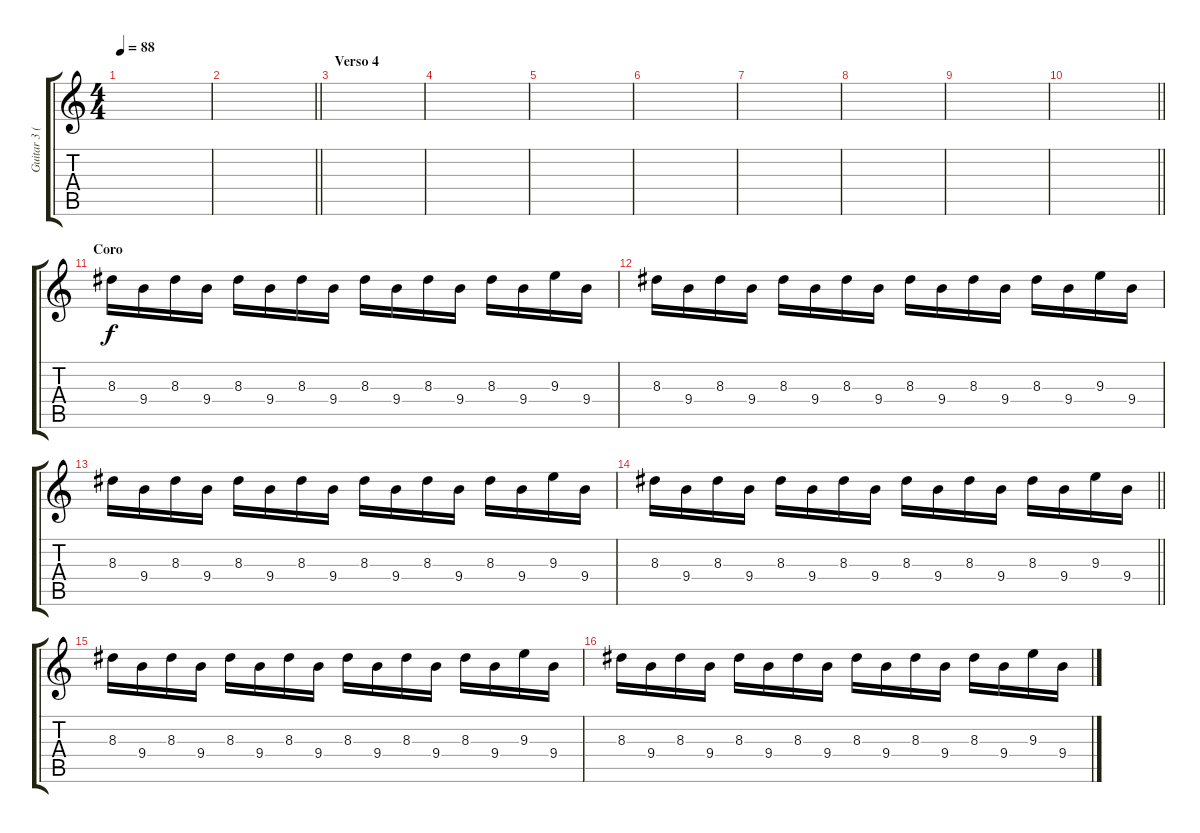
\track ("Guitar 3 (?)" "Guitar 3 (") {instrument distortionguitar}
\staff {score tabs}
\tuning (E4 B3 G3 D3 A2 D2) {hide}
\ts (4 4)
\tempo 88
\clef g2
\ks c
|
\barLineRight lightlight
|
\section ("" "Verso 4")
|
|
|
|
|
|
|
\barLineRight lightlight
|
\section ("" "Coro")
8.3.16 9.4.16 8.3.16 9.4.16 8.3.16 9.4.16 8.3.16 9.4.16 8.3.16 9.4.16 8.3.16 9.4.16 8.3.16 9.4.16 9.3.16 9.4.16 |
8.3.16 9.4.16 8.3.16 9.4.16 8.3.16 9.4.16 8.3.16 9.4.16 8.3.16 9.4.16 8.3.16 9.4.16 8.3.16 9.4.16 9.3.16 9.4.16 |
8.3.16 9.4.16 8.3.16 9.4.16 8.3.16 9.4.16 8.3.16 9.4.16 8.3.16 9.4.16 8.3.16 9.4.16 8.3.16 9.4.16 9.3.16 9.4.16 |
\barLineRight lightlight
8.3.16 9.4.16 8.3.16 9.4.16 8.3.16 9.4.16 8.3.16 9.4.16 8.3.16 9.4.16 8.3.16 9.4.16 8.3.16 9.4.16 9.3.16 9.4.16 |
8.3.16 9.4.16 8.3.16 9.4.16 8.3.16 9.4.16 8.3.16 9.4.16 8.3.16 9.4.16 8.3.16 9.4.16 8.3.16 9.4.16 9.3.16 9.4.16 |
8.3.16 9.4.16 8.3.16 9.4.16 8.3.16 9.4.16 8.3.16 9.4.16 8.3.16 9.4.16 8.3.16 9.4.16 8.3.16 9.4.16 9.3.16 9.4.16
